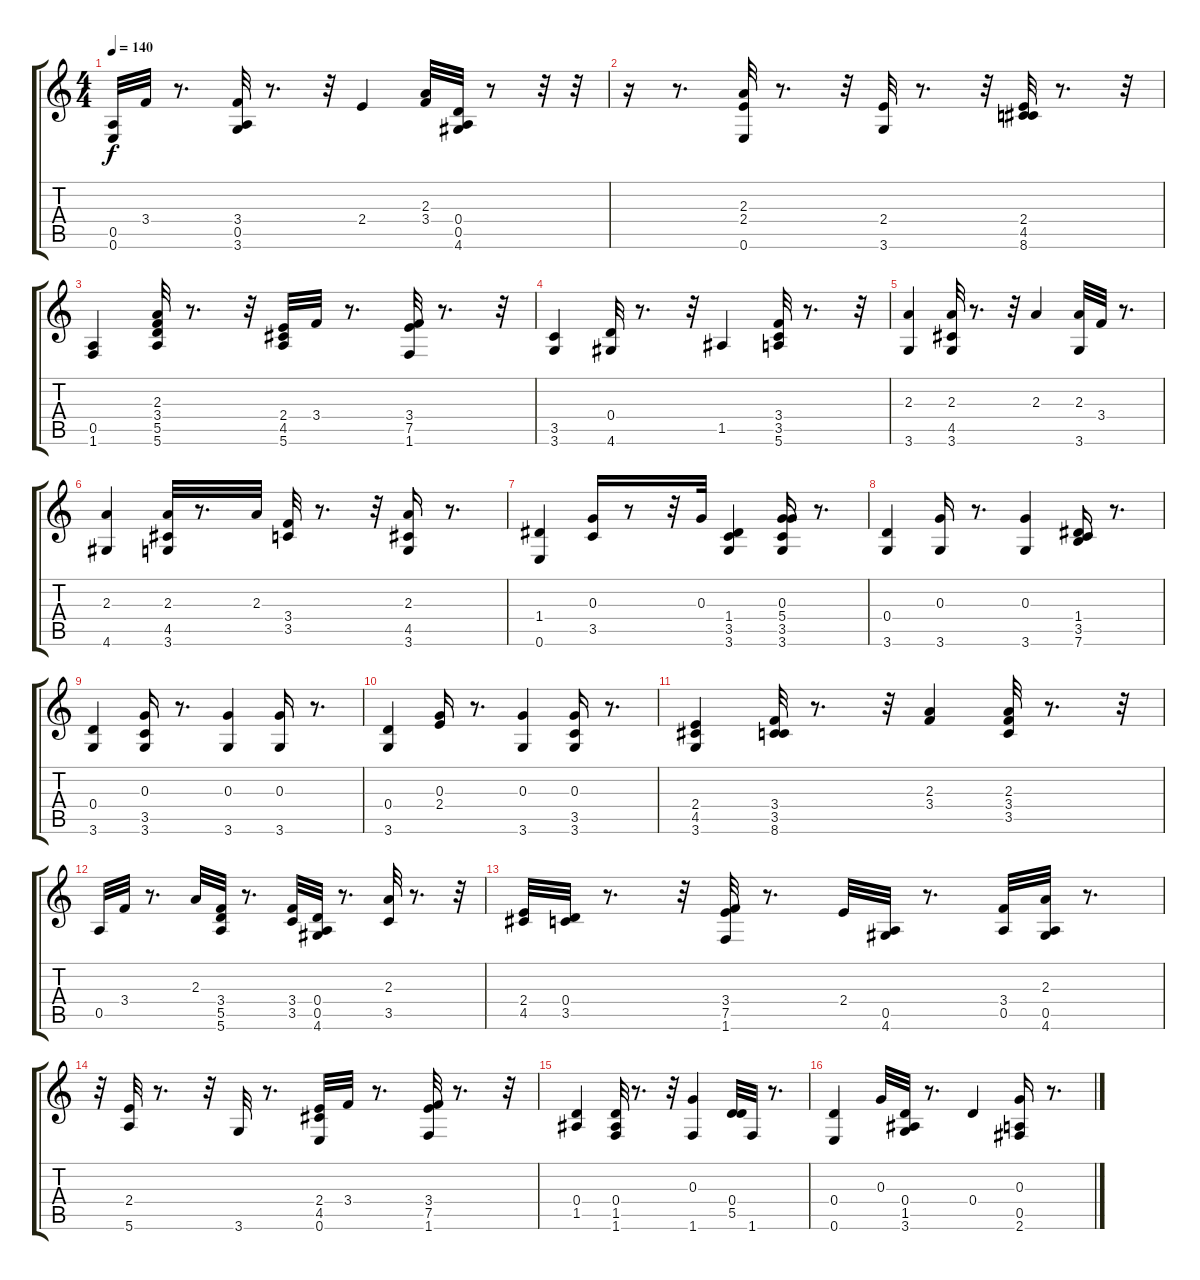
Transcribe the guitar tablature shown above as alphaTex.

\track "" {instrument slapbass2}
\staff {score tabs}
\tuning (E4 B3 G3 D3 A2 E2) {hide}
\ts (4 4)
\tempo 140
\clef g2
\ks c
(0.5 0.6).32{dy f} 3.4.32 r.8{d} (3.4 0.5 3.6).32 r.8{d} r.32 2.4.4 (2.3 3.4).32 (0.4 0.5 4.6).32 r.8 r.32 r.32 |
r.16 r.8{d} (2.3 2.4 0.6).32 r.8{d} r.32 (2.4 3.6).32 r.8{d} r.32 (2.4 4.5 8.6).32 r.8{d} r.32 |
(0.5 1.6).4 (2.3 3.4 5.5 5.6).32 r.8{d} r.32 (2.4 4.5 5.6).32 3.4.32 r.8{d} (3.4 7.5 1.6).32 r.8{d} r.32 |
(3.5 3.6).4 (0.4 4.6).32 r.8{d} r.32 1.5.4 (3.4 3.5 5.6).32 r.8{d} r.32 |
(2.3 3.6).4 (2.3 4.5 3.6).32 r.8{d} r.32 2.3.4 (2.3 3.6).32 3.4.32 r.8{d} |
(2.3 4.6).4 (2.3 4.5 3.6).32 r.8{d} 2.3.32 (3.4 3.5).32 r.8{d} r.32 (2.3 4.5 3.6).16 r.8{d} |
(1.4 0.6).4 (0.3 3.5).16 r.8 r.32 0.3.32 (1.4 3.5 3.6).4 (0.3 5.4 3.5 3.6).16 r.8{d} |
(0.4 3.6).4 (0.3 3.6).16 r.8{d} (0.3 3.6).4 (1.4 3.5 7.6).16 r.8{d} |
(0.4 3.6).4 (0.3 3.5 3.6).16 r.8{d} (0.3 3.6).4 (0.3 3.6).16 r.8{d} |
(0.4 3.6).4 (0.3 2.4).16 r.8{d} (0.3 3.6).4 (0.3 3.5 3.6).16 r.8{d} |
(2.4 4.5 3.6).4 (3.4 3.5 8.6).32 r.8{d} r.32 (2.3 3.4).4 (2.3 3.4 3.5).32 r.8{d} r.32 |
0.5.32 3.4.32 r.8{d} 2.3.32 (3.4 5.5 5.6).32 r.8{d} (3.4 3.5).32 (0.4 0.5 4.6).32 r.8{d} (2.3 3.5).32 r.8{d} r.32 |
(2.4 4.5).32 (0.4 3.5).32 r.8{d} r.32 (3.4 7.5 1.6).32 r.8{d} 2.4.32 (0.5 4.6).32 r.8{d} (3.4 0.5).32 (2.3 0.5 4.6).32 r.8{d} |
r.32 (2.4 5.6).32 r.8{d} r.32 3.6.32 r.8{d} (2.4 4.5 0.6).32 3.4.32 r.8{d} (3.4 7.5 1.6).32 r.8{d} r.32 |
(0.4 1.5).4 (0.4 1.5 1.6).32 r.8{d} r.32 (0.3 1.6).4 (0.4 5.5).32 1.6.32 r.8{d} |
(0.4 0.6).4 0.3.32 (0.4 1.5 3.6).32 r.8{d} 0.4.4 (0.3 0.5 2.6).16 r.8{d}
